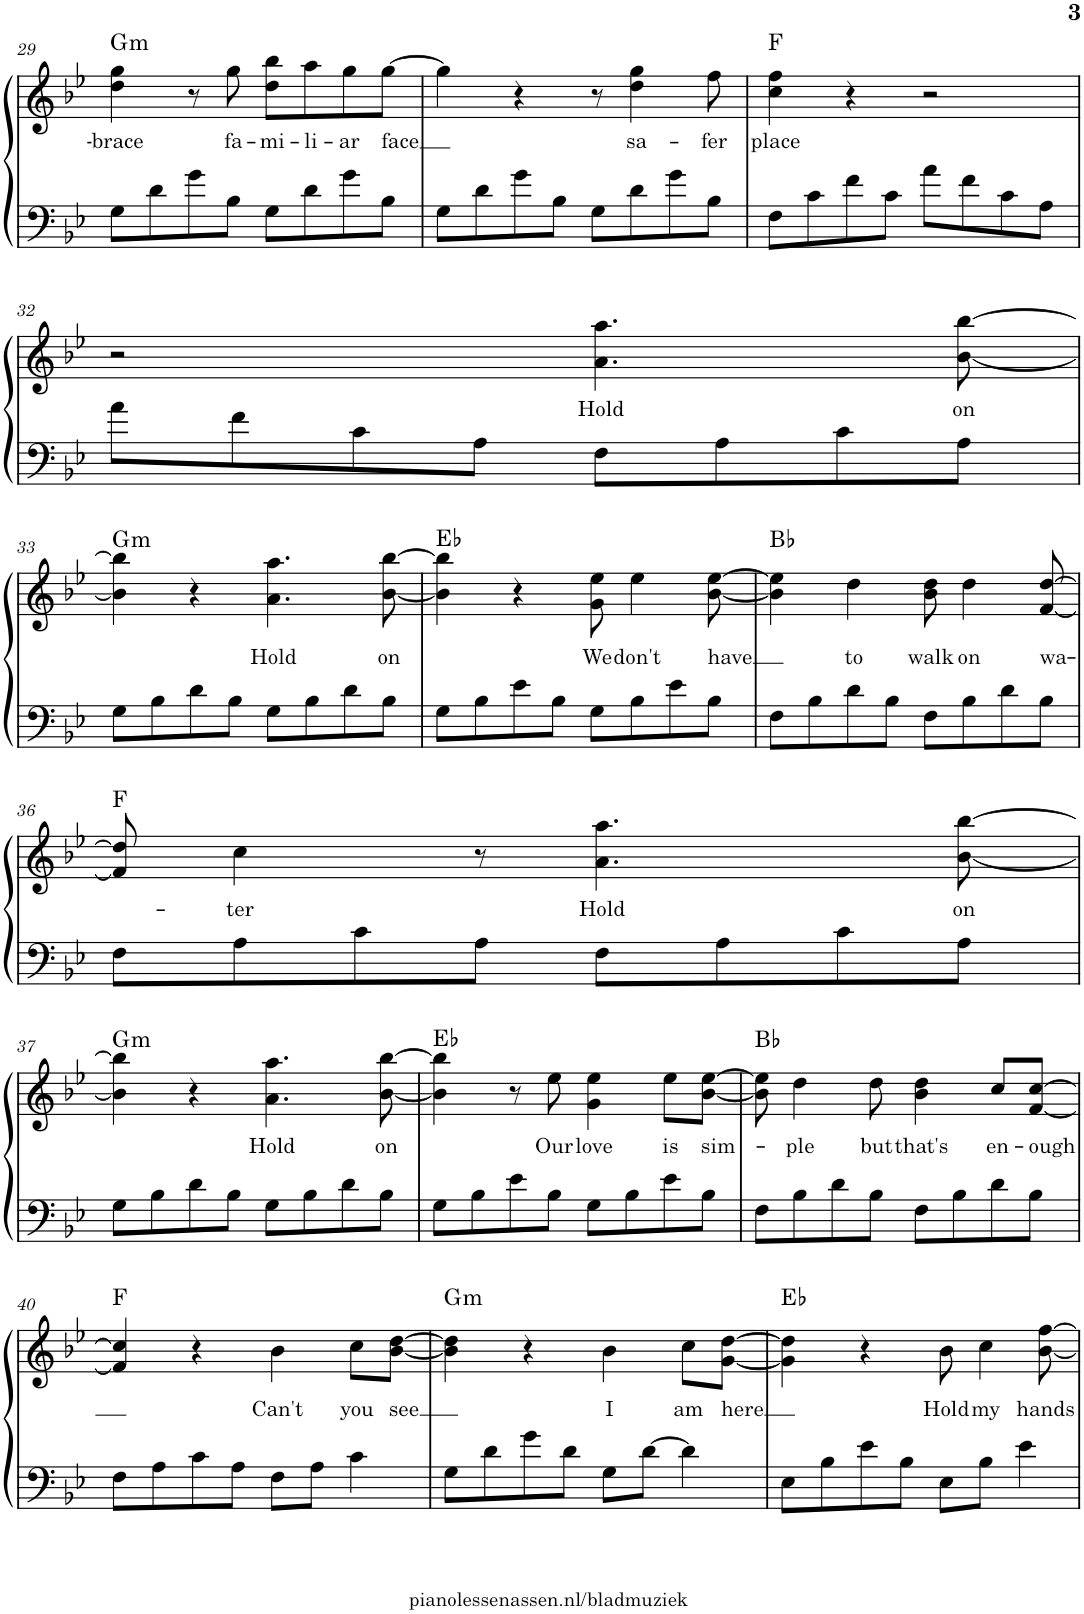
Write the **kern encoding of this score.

**kern	**kern	**text	**harte
*part1	*part1	*part1	*part1
*staff2	*staff1	*staff1	*
*I"Piano	*	*	*
*I'Pno.	*	*	*
!!LO:PB:g=z
*clefF4	*clefG2	*	*
*k[b-e-]	*k[b-e-]	*	*
*M4/4	*M4/4	*	*
=29	=29	=29	=29
!	!	!LO:LY:b	!LO:H:kt=m
8G\L	4dd\ 4gg\	-brace	G:min
8d\	.	.	.
8g\	8r	.	.
!	!	!LO:LY:b	!
8B-\J	8gg\	fa-	.
!	!	!LO:LY:b	!
8G\L	8dd\ 8bb-\L	-mi-	.
!	!	!LO:LY:b	!
8d\	8aa\	-li-	.
!	!	!LO:LY:b	!
8g\	8gg\	-ar	.
!	!	!LO:LY:b	!
8B-\J	[8gg\J	-face	.
=30	=30	=30	=30
8G\L	4gg\]	.	.
8d\	.	.	.
8g\	4r	.	.
8B-\J	.	.	.
8G\L	8r	.	.
!	!	!LO:LY:b	!
8d\	4dd\ 4gg\	sa-	.
8g\	.	.	.
!	!	!LO:LY:b	!
8B-\J	8ff\	-fer	.
=31	=31	=31	=31
!	!	!LO:LY:b	!
8F\L	4cc\ 4ff\	place	F:maj
8c\	.	.	.
8f\	4r	.	.
8c\J	.	.	.
8a\L	2r	.	.
8f\	.	.	.
8c\	.	.	.
8A\J	.	.	.
!!LO:LB:g=z
=32	=32	=32	=32
8a\L	2r	.	.
8f\	.	.	.
8c\	.	.	.
8A\J	.	.	.
!	!	!LO:LY:b	!
8F\L	4.a\ 4.aa\	Hold	.
8A\	.	.	.
8c\	.	.	.
!	!	!LO:LY:b	!
8A\J	[8b-\ [8bb-\	on	.
!!LO:LB:g=z
=33	=33	=33	=33
!	!	!	!LO:H:kt=m
8G\L	4b-\] 4bb-\]	.	G:min
8B-\	.	.	.
8d\	4r	.	.
8B-\J	.	.	.
!	!	!LO:LY:b	!
8G\L	4.a\ 4.aa\	Hold	.
8B-\	.	.	.
8d\	.	.	.
!	!	!LO:LY:b	!
8B-\J	[8b-\ [8bb-\	on	.
=34	=34	=34	=34
8G\L	4b-\] 4bb-\]	.	Eb:maj
8B-\	.	.	.
8e-\	4r	.	.
8B-\J	.	.	.
!	!	!LO:LY:b	!
8G\L	8g\ 8ee-\	We	.
!	!	!LO:LY:b	!
8B-\	4ee-\	don't	.
8e-\	.	.	.
!	!	!LO:LY:b	!
8B-\J	[8b-\ [8ee-\	have	.
=35	=35	=35	=35
8F\L	4b-\] 4ee-\]	.	Bb:maj
8B-\	.	.	.
!	!	!LO:LY:b	!
8d\	4dd\	to	.
8B-\J	.	.	.
!	!	!LO:LY:b	!
8F\L	8b-\ 8dd\	walk	.
!	!	!LO:LY:b	!
8B-\	4dd\	on	.
8d\	.	.	.
!	!	!LO:LY:b	!
8B-\J	[8f/ [8dd/	wa-	.
!!LO:LB:g=z
=36	=36	=36	=36
8F\L	8f/] 8dd/]	.	F:maj
!	!	!LO:LY:b	!
8A\	4cc\	-ter	.
8c\	.	.	.
8A\J	8r	.	.
!	!	!LO:LY:b	!
8F\L	4.a\ 4.aa\	Hold	.
8A\	.	.	.
8c\	.	.	.
!	!	!LO:LY:b	!
8A\J	[8b-\ [8bb-\	on	.
!!LO:LB:g=z
=37	=37	=37	=37
!	!	!	!LO:H:kt=m
8G\L	4b-\] 4bb-\]	.	G:min
8B-\	.	.	.
8d\	4r	.	.
8B-\J	.	.	.
!	!	!LO:LY:b	!
8G\L	4.a\ 4.aa\	Hold	.
8B-\	.	.	.
8d\	.	.	.
!	!	!LO:LY:b	!
8B-\J	[8b-\ [8bb-\	on	.
=38	=38	=38	=38
8G\L	4b-\] 4bb-\]	.	Eb:maj
8B-\	.	.	.
8e-\	8r	.	.
!	!	!LO:LY:b	!
8B-\J	8ee-\	Our	.
!	!	!LO:LY:b	!
8G\L	4g\ 4ee-\	love	.
8B-\	.	.	.
!	!	!LO:LY:b	!
8e-\	8ee-\L	is	.
!	!	!LO:LY:b	!
8B-\J	[8b-\ [8ee-\J	sim-	.
=39	=39	=39	=39
8F\L	8b-\] 8ee-\]	.	Bb:maj
!	!	!LO:LY:b	!
8B-\	4dd\	-ple	.
8d\	.	.	.
!	!	!LO:LY:b	!
8B-\J	8dd\	but	.
!	!	!LO:LY:b	!
8F\L	4b-\ 4dd\	that's	.
8B-\	.	.	.
!	!	!LO:LY:b	!
8d\	8cc/L	en-	.
!	!	!LO:LY:b	!
8B-\J	[8f/ [8cc/J	-ough	.
!!LO:LB:g=z
=40	=40	=40	=40
8F\L	4f/] 4cc/]	.	F:maj
8A\	.	.	.
8c\	4r	.	.
8A\J	.	.	.
!	!	!LO:LY:b	!
8F\L	4b-\	Can't	.
8A\J	.	.	.
!	!	!LO:LY:b	!
4c\	8cc\L	you	.
!	!	!LO:LY:b	!
.	[8b-\ [8dd\J	see	.
=41	=41	=41	=41
!	!	!	!LO:H:kt=m
8G\L	4b-\] 4dd\]	.	G:min
8d\	.	.	.
8g\	4r	.	.
8d\J	.	.	.
!	!	!LO:LY:b	!
8G\L	4b-\	I	.
[8d\J	.	.	.
!	!	!LO:LY:b	!
4d\]	8cc\L	am	.
!	!	!LO:LY:b	!
.	[8g\ [8dd\J	here	.
=42	=42	=42	=42
8E-\L	4g\] 4dd\]	.	Eb:maj
8B-\	.	.	.
8e-\	4r	.	.
8B-\J	.	.	.
!	!	!LO:LY:b	!
8E-\L	8b-\	Hold	.
!	!	!LO:LY:b	!
8B-\J	4cc\	my	.
4e-\	.	.	.
!	!	!LO:LY:b	!
.	[8b-\ [8ff\	hands	.
=	=	=	=
*-	*-	*-	*-
